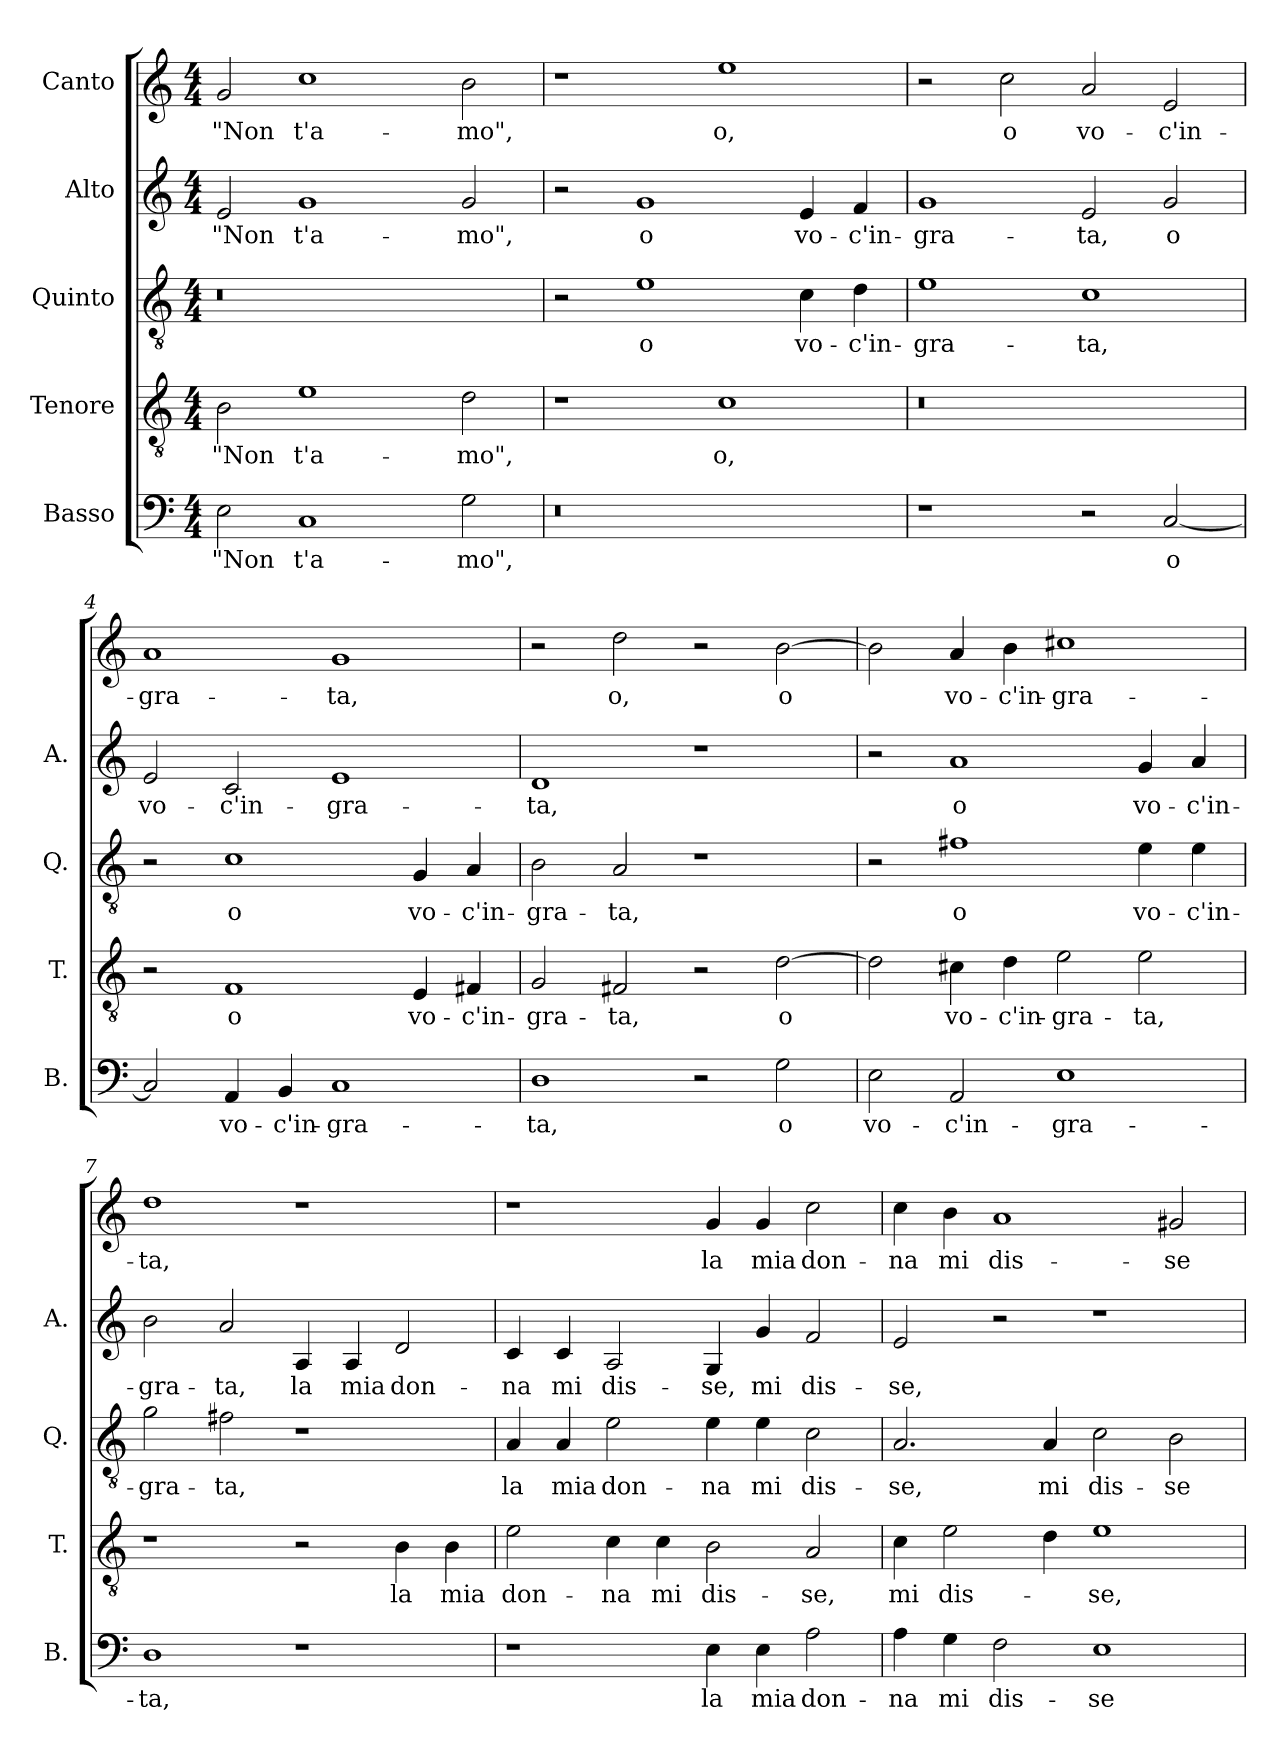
**kern	**text	**kern	**text	**kern	**text	**kern	**text	**kern	**text
*part5	*part5	*part4	*part4	*part3	*part3	*part2	*part2	*part1	*part1
*staff5	*staff5	*staff4	*staff4	*staff3	*staff3	*staff2	*staff2	*staff1	*staff1
*I"Basso	*	*I"Tenore	*	*I"Quinto	*	*I"Alto	*	*I"Canto	*
*I'B.	*	*I'T.	*	*I'Q.	*	*I'A.	*	*	*
*clefF4	*	*clefGv2	*	*clefGv2	*	*clefG2	*	*clefG2	*
*k[]	*	*k[]	*	*k[]	*	*k[]	*	*k[]	*
*C:	*	*C:	*	*C:	*	*C:	*	*C:	*
*M4/4	*	*M4/4	*	*M4/4	*	*M4/4	*	*M4/4	*
=1	=1	=1	=1	=1	=1	=1	=1	=1	=1
!	!	!	!	!LO:N:vis=0	!	!	!	!	!
2E\	"Non	2B\	"Non	1r	.	2e/	"Non	2g/	"Non
1C/	t'a-	1e\	t'a-	.	.	1g/	t'a-	1cc\	t'a-
.	.	.	.	1ryy	.	.	.	.	.
2G\	-mo",	2d\	-mo",	.	.	2g/	-mo",	2b\	-mo",
=2	=2	=2	=2	=2	=2	=2	=2	=2	=2
!LO:N:vis=0	!	!	!	!	!	!	!	!	!
1r	.	1r	.	2r	.	2r	.	1r	.
.	.	.	.	1e\	o	1g/	o	.	.
1ryy	.	1c\	o,	.	.	.	.	1ee\	o,
.	.	.	.	4c\	vo-	4e/	vo-	.	.
.	.	.	.	4d\	-c'in-	4f/	-c'in-	.	.
=3	=3	=3	=3	=3	=3	=3	=3	=3	=3
!	!	!LO:N:vis=0	!	!	!	!	!	!	!
1r	.	1r	.	1e\	-gra-	1g/	-gra-	2r	.
.	.	.	.	.	.	.	.	2cc\	o
2r	.	1ryy	.	1c\	-ta,	2e/	-ta,	2a/	vo-
[2C/	o	.	.	.	.	2g/	o	2e/	-c'in-
=4	=4	=4	=4	=4	=4	=4	=4	=4	=4
2C/]	.	2r	.	2r	.	2e/	vo-	1a/	-gra-
4AA/	vo-	1F/	o	1c\	o	2c/	-c'in-	.	.
4BB/	-c'in-	.	.	.	.	.	.	.	.
1C/	-gra-	.	.	.	.	1e/	-gra-	1g/	-ta,
.	.	4E/	vo-	4G/	vo-	.	.	.	.
.	.	4F#X/	-c'in-	4A/	-c'in-	.	.	.	.
=5	=5	=5	=5	=5	=5	=5	=5	=5	=5
1D\	-ta,	2G/	-gra-	2B\	-gra-	1d/	-ta,	2r	.
.	.	2F#X/	-ta,	2A/	-ta,	.	.	2dd\	o,
2r	.	2r	.	1r	.	1r	.	2r	.
2G\	o	[2d\	o	.	.	.	.	[2b\	o
=6	=6	=6	=6	=6	=6	=6	=6	=6	=6
2E\	vo-	2d\]	.	2r	.	2r	.	2b\]	.
2AA/	-c'in-	4c#X\	vo-	1f#X\	o	1a/	o	4a/	vo-
.	.	4d\	-c'in-	.	.	.	.	4b\	-c'in-
1E\	-gra-	2e\	-gra-	.	.	.	.	1cc#X\	-gra-
.	.	2e\	-ta,	4e\	vo-	4g/	vo-	.	.
.	.	.	.	4e\	-c'in-	4a/	-c'in-	.	.
=7	=7	=7	=7	=7	=7	=7	=7	=7	=7
1D\	-ta,	1r	.	2g\	-gra-	2b\	-gra-	1dd\	-ta,
.	.	.	.	2f#X\	-ta,	2a/	-ta,	.	.
1r	.	2r	.	1r	.	4A/	la	1r	.
.	.	.	.	.	.	4A/	mia	.	.
.	.	4B\	la	.	.	2d/	don-	.	.
.	.	4B\	mia	.	.	.	.	.	.
=8	=8	=8	=8	=8	=8	=8	=8	=8	=8
1r	.	2e\	don-	4A/	la	4c/	-na	1r	.
.	.	.	.	4A/	mia	4c/	mi	.	.
.	.	4c\	-na	2e\	don-	2A/	dis-	.	.
.	.	4c\	mi	.	.	.	.	.	.
4E\	la	2B\	dis-	4e\	-na	4G/	-se,	4g/	la
4E\	mia	.	.	4e\	mi	4g/	mi	4g/	mia
2A\	don-	2A/	-se,	2c\	dis-	2f/	dis-	2cc\	don-
=9	=9	=9	=9	=9	=9	=9	=9	=9	=9
4A\	-na	4c\	mi	2.A/	-se,	2e/	-se,	4cc\	-na
4G\	mi	2e\	dis-	.	.	.	.	4b\	mi
2F\	dis-	.	.	.	.	2r	.	1a/	dis-
.	.	4d\	.	4A/	mi	.	.	.	.
1E\	-se	1e\	-se,	2c\	dis-	1r	.	.	.
.	.	.	.	2B\	-se	.	.	2g#X/	-se
=	=	=	=	=	=	=	=	=	=
*-	*-	*-	*-	*-	*-	*-	*-	*-	*-
